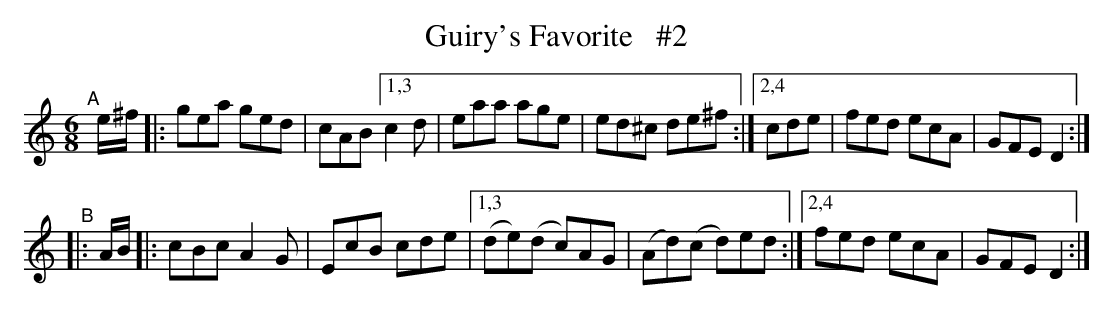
X:1
T: Guiry's Favorite   #2
M: 6/8
L: 1/8
K: Ddor
"^A"[|]\
  e/^f/ |: gea ged | cAB \
[1,3 c2d | eaa age | ed^c de^f :|\
[2,4 cde | fed ecA | GFE D2 :|
"^B"|: A/B/ \
|: cBc A2G | EcB cde |\
[1,3 (de)(d c)AG | (Ad)(c d)ed :|\
[2,4 fed ecA | GFE D2 :|
